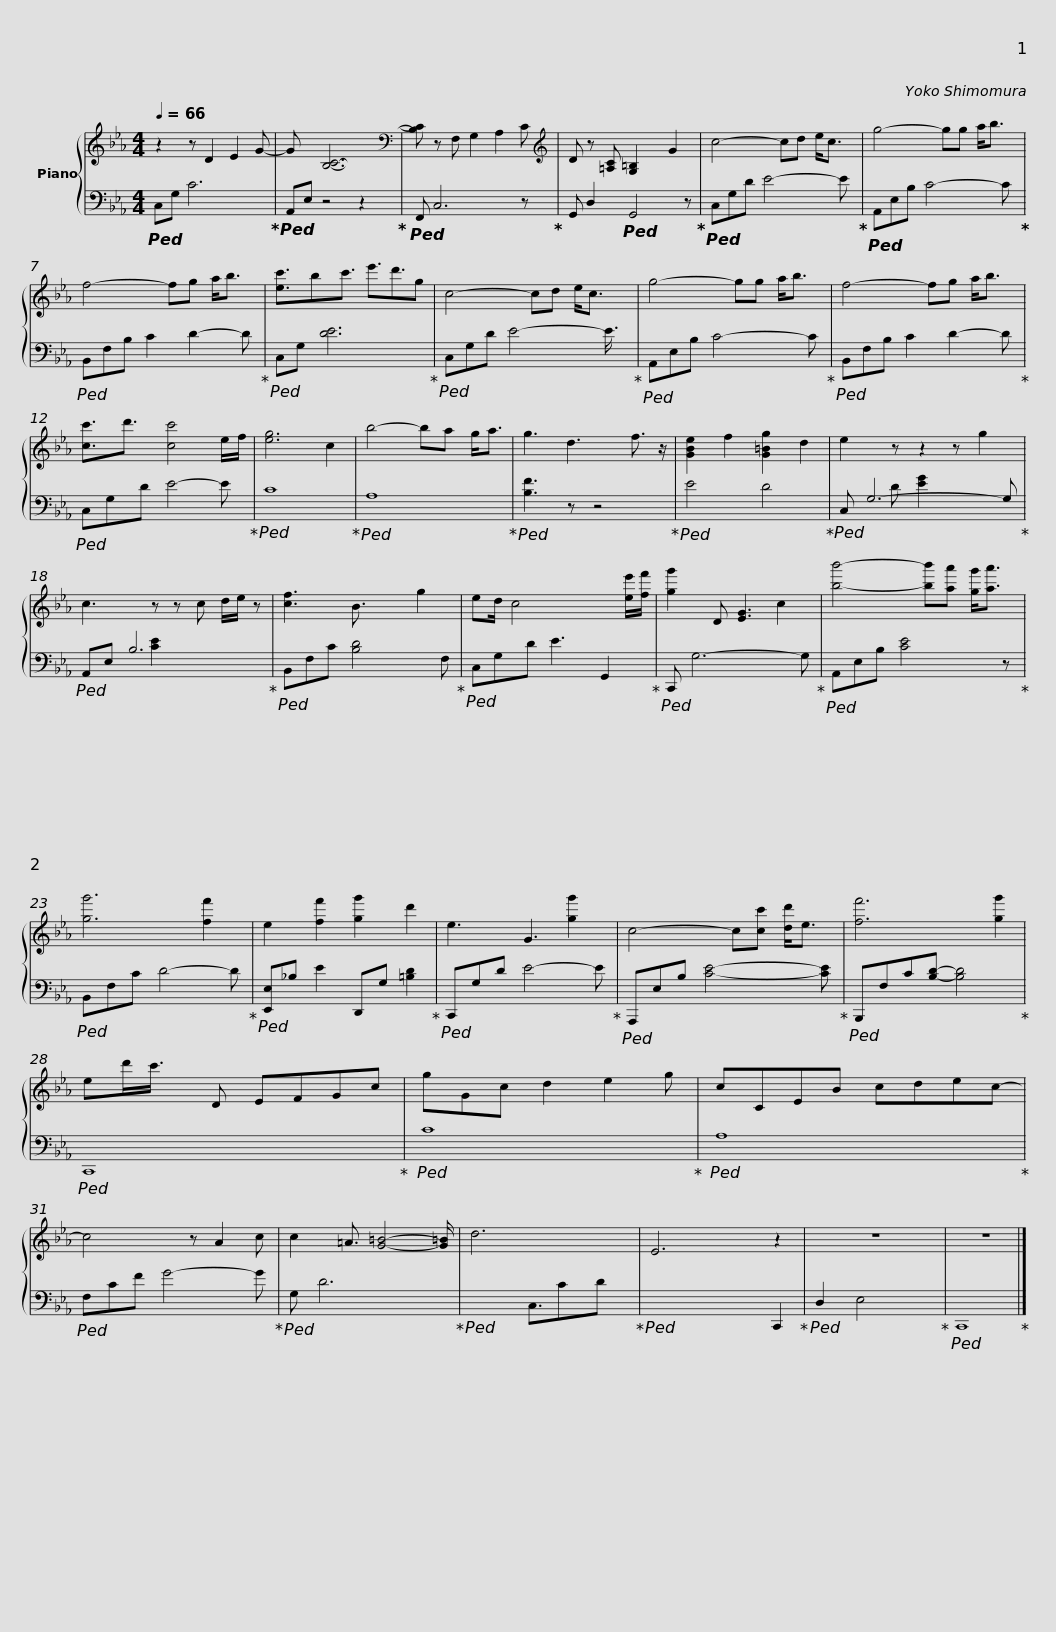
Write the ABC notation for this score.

X:1
%%score { 1 | ( 2 3 ) }
L:1/8
Q:1/4=66
M:4/4
I:linebreak $
K:Eb
V:1 treble
V:2 bass
V:3 bass
V:1
 z2 z D2 E2 G- | G x [B,C]6- |[K:bass] [B,C] z F, G,2 A,2 C |[K:treble] D z [=A,C] [G,=B,]2 x G2 | c4- cd e<c |$ %5
 g4- gg a<b | f4- fg a<b | [ec']3/2bc'3/2 e'3/2d'3/2g | c4- cd e<c |$ g4- gg a<b | %10
 f4- fg a<b | [cc']3/2d'3/2 [cc']4 e/f/ | [eg]6 c2 | b4- ba g<a | g3 d3 f3/2 z/ |$ %15
 [GBe]2 f2 [G=Bg]2 d2 | e2 z z2 z g2 | c3 z z c d/e/ z | [cf]3 B3/2 x/ x g2 | ed/ c4 x/ x [ee']/[ff']/ |$ %20
 [gg']2 D [EG]3 c2 | [bb']4- [bb'][aa'] [gg']<[aa'] | [gg']6 [ff']2 | e2 [ff']2 [gg']2 d'2 | e3 G3 [gg']2 |$ %25
 c4- c[cc'] [dd']<e | [ff']6 [gg']2 | ed'/c'3/4 x3/4 D EFGc | gGc d2 e2 g | cCEB cdec- |$ %30
 c4 z A2 c | c2 =A3/2 [G=B]4- [G=B]/ | d6 x2 | E6 z2 | z8 | %35
 z8 |] %36
V:2
!ped! C,G, C6!ped-up! |!ped! A,,E, z4 z2!ped-up! |!ped! F,, C,6 z!ped-up! | G,, D,2!ped! G,,4 z!ped-up! |!ped! C,G,D E4- E!ped-up! |$ %5
!ped! A,,E,B, C4- C!ped-up! |!ped! B,,F,B, C2 D2- D!ped-up! |!ped! C,G, [DE]6!ped-up! |!ped! C,G,D E4- E3/4 x/4!ped-up! |$!ped! A,,E,B, C4- C!ped-up! | %10
!ped! B,,F,B, C2 D2- D!ped-up! |!ped! C,G,D E4- E!ped-up! |!ped! C8!ped-up! |!ped! A,8!ped-up! |!ped! [B,F]3 z z4!ped-up! |$ %15
!ped! E4 D4!ped-up! |!ped! C, G,6- G,!ped-up! |!ped! A,,E, B,6!ped-up! |!ped! B,,F,C [B,D]4 F,!ped-up! |!ped! C,G,D E3 G,,2!ped-up! |$ %20
!ped! C,, G,6- G,!ped-up! |!ped! A,,E,B, [CE]4 z!ped-up! |!ped! B,,F,C D4- D!ped-up! |!ped! [E,,E,]_B, E2 D,,G, [=B,D]2!ped-up! |!ped! C,,G,D E4- E!ped-up! |$ %25
!ped! A,,,E,B, [CE]4- [CE]!ped-up! |!ped! B,,,F,C[B,D]- [B,D]4!ped-up! |!ped! C,,8!ped-up! |!ped! C8!ped-up! |!ped! A,8!ped-up! |$ %30
!ped! F,CF G4- G!ped-up! |!ped! G, D6 x!ped-up! |!ped! x4 C,3/2CD x/!ped-up! |!ped! x2 x2 x2 C,,2!ped-up! |!ped! D,2 E,4 x2!ped-up! | %35
!ped! C,,8!ped-up! |] %36
V:3
 x8 | x8 | x8 | x8 | x8 |$ %5
 x8 | x8 | x8 | x8 |$ x8 | %10
 x8 | x8 | x8 | x8 | x8 |$ %15
 x8 | x2 D [EG]2 x3 | x3 [CE]2 x3 | x8 | x8 |$ %20
 x8 | x8 | x8 | x8 | x8 |$ %25
 x8 | x8 | x8 | x8 | x8 |$ %30
 x8 | x8 | x8 | x8 | x8 | %35
 x8 |] %36
